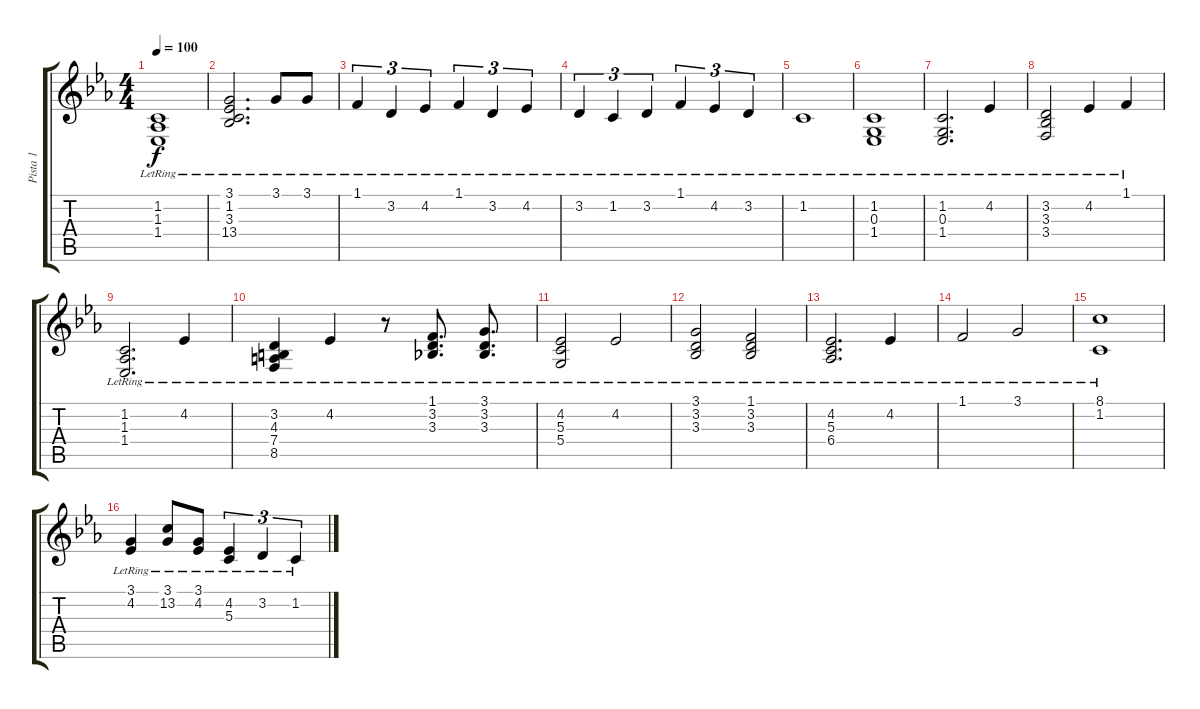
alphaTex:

\track ("Pista 1" "Pista 1") {instrument acousticgrandpiano}
\staff {score tabs}
\tuning (E4 B3 G3 D3 A2 E2) {hide}
\ts (4 4)
\tempo 100
\clef g2
\ks eb
(1.2{lr} 1.3{lr} 1.4{lr}).1{dy f} |
(3.1{lr} 1.2{lr} 3.3{lr} 13.4{lr}).2{d} 3.1{lr}.8 3.1{lr}.8 |
1.1{lr}.4{tu (3 2)} 3.2{lr}.4{tu (3 2)} 4.2{lr}.4{tu (3 2)} 1.1{lr}.4{tu (3 2)} 3.2{lr}.4{tu (3 2)} 4.2{lr}.4{tu (3 2)} |
3.2{lr}.4{tu (3 2)} 1.2{lr}.4{tu (3 2)} 3.2{lr}.4{tu (3 2)} 1.1{lr}.4{tu (3 2)} 4.2{lr}.4{tu (3 2)} 3.2{lr}.4{tu (3 2)} |
1.2{lr}.1 |
(1.2{lr} 0.3{lr} 1.4{lr}).1 |
(1.2{lr} 0.3{lr} 1.4{lr}).2{d} 4.2{lr}.4 |
(3.2{lr} 3.3{lr} 3.4{lr}).2 4.2{lr}.4 1.1{lr}.4 |
(1.2{lr} 1.3{lr} 1.4{lr}).2{d} 4.2{lr}.4 |
(3.2{lr} 4.3{lr} 7.4{lr} 8.5{lr}).4 4.2{lr}.4 r.8 (1.1{lr} 3.2{lr} 3.3{lr}).8{d} (3.1{lr} 3.2{lr} 3.3{lr}).8{d} |
(4.2{lr} 5.3{lr} 5.4{lr}).2 4.2{lr}.2 |
(3.1{lr} 3.2{lr} 3.3{lr}).2 (1.1{lr} 3.2{lr} 3.3{lr}).2 |
(4.2{lr} 5.3{lr} 6.4{lr}).2{d} 4.2{lr}.4 |
1.1{lr}.2 3.1{lr}.2 |
(8.1{lr} 1.2{lr}).1 |
(3.1{lr} 4.2{lr}).4 (3.1{lr} 13.2{lr}).8 (3.1{lr} 4.2{lr}).8 (4.2{lr} 5.3{lr}).4{tu (3 2)} 3.2{lr}.4{tu (3 2)} 1.2{lr}.4{tu (3 2)}
